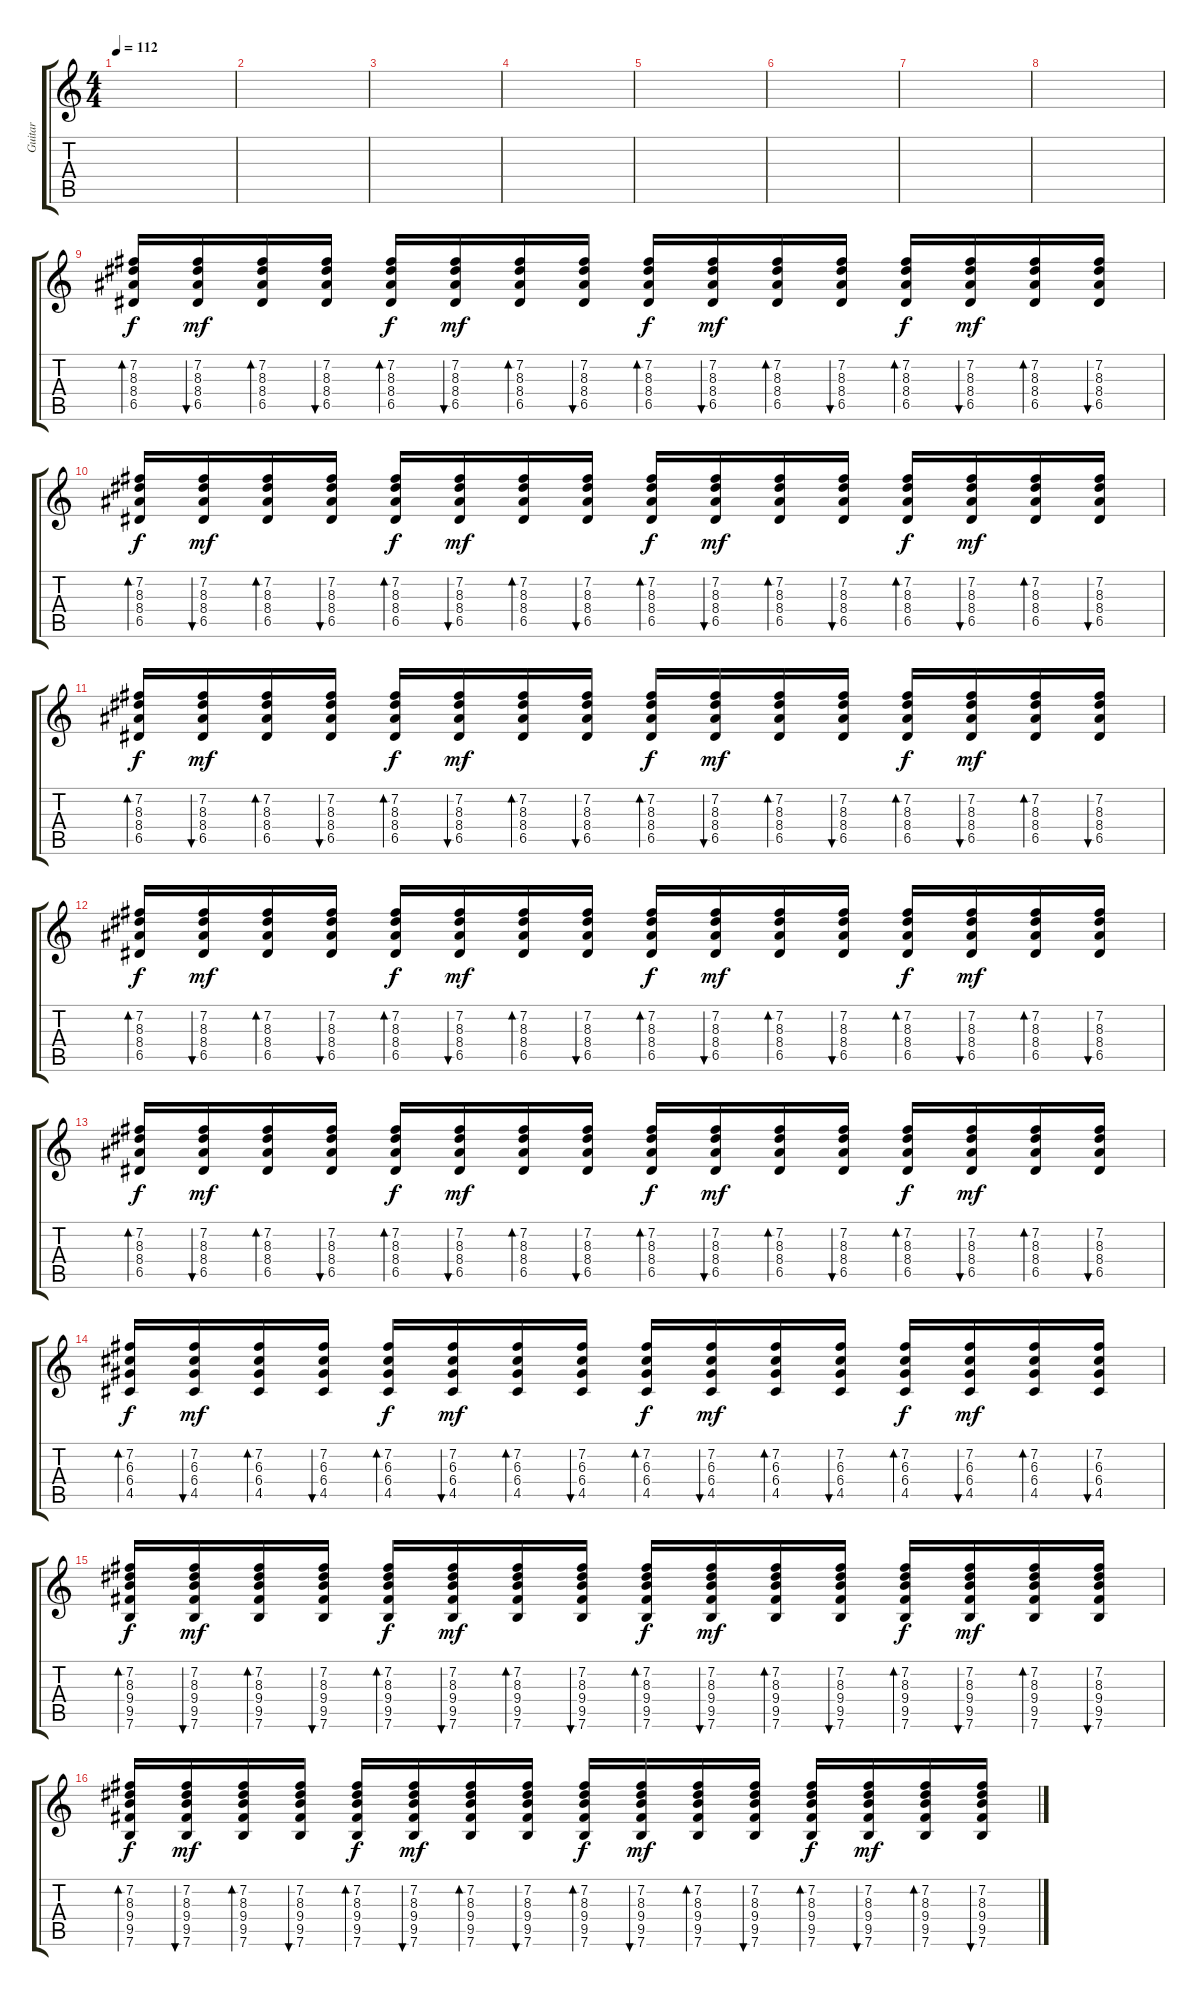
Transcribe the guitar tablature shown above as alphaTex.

\track ("Guitar" "Guitar") {instrument overdrivenguitar}
\staff {score tabs}
\tuning (E4 B3 G3 D3 A2 E2) {hide}
\ts (4 4)
\tempo 112
\clef g2
\ks c
|
|
|
|
|
|
|
|
(7.2 8.3 8.4 6.5).16{bd 30} (7.2 8.3 8.4 6.5).16{bu 30 dy mf} (7.2 8.3 8.4 6.5).16{bd 30} (7.2 8.3 8.4 6.5).16{bu 30} (7.2 8.3 8.4 6.5).16{bd 30 dy f} (7.2 8.3 8.4 6.5).16{bu 30 dy mf} (7.2 8.3 8.4 6.5).16{bd 30} (7.2 8.3 8.4 6.5).16{bu 30} (7.2 8.3 8.4 6.5).16{bd 30 dy f} (7.2 8.3 8.4 6.5).16{bu 30 dy mf} (7.2 8.3 8.4 6.5).16{bd 30} (7.2 8.3 8.4 6.5).16{bu 30} (7.2 8.3 8.4 6.5).16{bd 30 dy f} (7.2 8.3 8.4 6.5).16{bu 30 dy mf} (7.2 8.3 8.4 6.5).16{bd 30} (7.2 8.3 8.4 6.5).16{bu 30} |
(7.2 8.3 8.4 6.5).16{bd 30 dy f} (7.2 8.3 8.4 6.5).16{bu 30 dy mf} (7.2 8.3 8.4 6.5).16{bd 30} (7.2 8.3 8.4 6.5).16{bu 30} (7.2 8.3 8.4 6.5).16{bd 30 dy f} (7.2 8.3 8.4 6.5).16{bu 30 dy mf} (7.2 8.3 8.4 6.5).16{bd 30} (7.2 8.3 8.4 6.5).16{bu 30} (7.2 8.3 8.4 6.5).16{bd 30 dy f} (7.2 8.3 8.4 6.5).16{bu 30 dy mf} (7.2 8.3 8.4 6.5).16{bd 30} (7.2 8.3 8.4 6.5).16{bu 30} (7.2 8.3 8.4 6.5).16{bd 30 dy f} (7.2 8.3 8.4 6.5).16{bu 30 dy mf} (7.2 8.3 8.4 6.5).16{bd 30} (7.2 8.3 8.4 6.5).16{bu 30} |
(7.2 8.3 8.4 6.5).16{bd 30 dy f} (7.2 8.3 8.4 6.5).16{bu 30 dy mf} (7.2 8.3 8.4 6.5).16{bd 30} (7.2 8.3 8.4 6.5).16{bu 30} (7.2 8.3 8.4 6.5).16{bd 30 dy f} (7.2 8.3 8.4 6.5).16{bu 30 dy mf} (7.2 8.3 8.4 6.5).16{bd 30} (7.2 8.3 8.4 6.5).16{bu 30} (7.2 8.3 8.4 6.5).16{bd 30 dy f} (7.2 8.3 8.4 6.5).16{bu 30 dy mf} (7.2 8.3 8.4 6.5).16{bd 30} (7.2 8.3 8.4 6.5).16{bu 30} (7.2 8.3 8.4 6.5).16{bd 30 dy f} (7.2 8.3 8.4 6.5).16{bu 30 dy mf} (7.2 8.3 8.4 6.5).16{bd 30} (7.2 8.3 8.4 6.5).16{bu 30} |
(7.2 8.3 8.4 6.5).16{bd 30 dy f} (7.2 8.3 8.4 6.5).16{bu 30 dy mf} (7.2 8.3 8.4 6.5).16{bd 30} (7.2 8.3 8.4 6.5).16{bu 30} (7.2 8.3 8.4 6.5).16{bd 30 dy f} (7.2 8.3 8.4 6.5).16{bu 30 dy mf} (7.2 8.3 8.4 6.5).16{bd 30} (7.2 8.3 8.4 6.5).16{bu 30} (7.2 8.3 8.4 6.5).16{bd 30 dy f} (7.2 8.3 8.4 6.5).16{bu 30 dy mf} (7.2 8.3 8.4 6.5).16{bd 30} (7.2 8.3 8.4 6.5).16{bu 30} (7.2 8.3 8.4 6.5).16{bd 30 dy f} (7.2 8.3 8.4 6.5).16{bu 30 dy mf} (7.2 8.3 8.4 6.5).16{bd 30} (7.2 8.3 8.4 6.5).16{bu 30} |
(7.2 8.3 8.4 6.5).16{bd 30 dy f} (7.2 8.3 8.4 6.5).16{bu 30 dy mf} (7.2 8.3 8.4 6.5).16{bd 30} (7.2 8.3 8.4 6.5).16{bu 30} (7.2 8.3 8.4 6.5).16{bd 30 dy f} (7.2 8.3 8.4 6.5).16{bu 30 dy mf} (7.2 8.3 8.4 6.5).16{bd 30} (7.2 8.3 8.4 6.5).16{bu 30} (7.2 8.3 8.4 6.5).16{bd 30 dy f} (7.2 8.3 8.4 6.5).16{bu 30 dy mf} (7.2 8.3 8.4 6.5).16{bd 30} (7.2 8.3 8.4 6.5).16{bu 30} (7.2 8.3 8.4 6.5).16{bd 30 dy f} (7.2 8.3 8.4 6.5).16{bu 30 dy mf} (7.2 8.3 8.4 6.5).16{bd 30} (7.2 8.3 8.4 6.5).16{bu 30} |
(7.2 6.3 6.4 4.5).16{bd 30 dy f} (7.2 6.3 6.4 4.5).16{bu 30 dy mf} (7.2 6.3 6.4 4.5).16{bd 30} (7.2 6.3 6.4 4.5).16{bu 30} (7.2 6.3 6.4 4.5).16{bd 30 dy f} (7.2 6.3 6.4 4.5).16{bu 30 dy mf} (7.2 6.3 6.4 4.5).16{bd 30} (7.2 6.3 6.4 4.5).16{bu 30} (7.2 6.3 6.4 4.5).16{bd 30 dy f} (7.2 6.3 6.4 4.5).16{bu 30 dy mf} (7.2 6.3 6.4 4.5).16{bd 30} (7.2 6.3 6.4 4.5).16{bu 30} (7.2 6.3 6.4 4.5).16{bd 30 dy f} (7.2 6.3 6.4 4.5).16{bu 30 dy mf} (7.2 6.3 6.4 4.5).16{bd 30} (7.2 6.3 6.4 4.5).16{bu 30} |
(7.2 8.3 9.4 9.5 7.6).16{bd 30 dy f} (7.2 8.3 9.4 9.5 7.6).16{bu 30 dy mf} (7.2 8.3 9.4 9.5 7.6).16{bd 30} (7.2 8.3 9.4 9.5 7.6).16{bu 30} (7.2 8.3 9.4 9.5 7.6).16{bd 30 dy f} (7.2 8.3 9.4 9.5 7.6).16{bu 30 dy mf} (7.2 8.3 9.4 9.5 7.6).16{bd 30} (7.2 8.3 9.4 9.5 7.6).16{bu 30} (7.2 8.3 9.4 9.5 7.6).16{bd 30 dy f} (7.2 8.3 9.4 9.5 7.6).16{bu 30 dy mf} (7.2 8.3 9.4 9.5 7.6).16{bd 30} (7.2 8.3 9.4 9.5 7.6).16{bu 30} (7.2 8.3 9.4 9.5 7.6).16{bd 30 dy f} (7.2 8.3 9.4 9.5 7.6).16{bu 30 dy mf} (7.2 8.3 9.4 9.5 7.6).16{bd 30} (7.2 8.3 9.4 9.5 7.6).16{bu 30} |
(7.2 8.3 9.4 9.5 7.6).16{bd 30 dy f} (7.2 8.3 9.4 9.5 7.6).16{bu 30 dy mf} (7.2 8.3 9.4 9.5 7.6).16{bd 30} (7.2 8.3 9.4 9.5 7.6).16{bu 30} (7.2 8.3 9.4 9.5 7.6).16{bd 30 dy f} (7.2 8.3 9.4 9.5 7.6).16{bu 30 dy mf} (7.2 8.3 9.4 9.5 7.6).16{bd 30} (7.2 8.3 9.4 9.5 7.6).16{bu 30} (7.2 8.3 9.4 9.5 7.6).16{bd 30 dy f} (7.2 8.3 9.4 9.5 7.6).16{bu 30 dy mf} (7.2 8.3 9.4 9.5 7.6).16{bd 30} (7.2 8.3 9.4 9.5 7.6).16{bu 30} (7.2 8.3 9.4 9.5 7.6).16{bd 30 dy f} (7.2 8.3 9.4 9.5 7.6).16{bu 30 dy mf} (7.2 8.3 9.4 9.5 7.6).16{bd 30} (7.2 8.3 9.4 9.5 7.6).16{bu 30}
